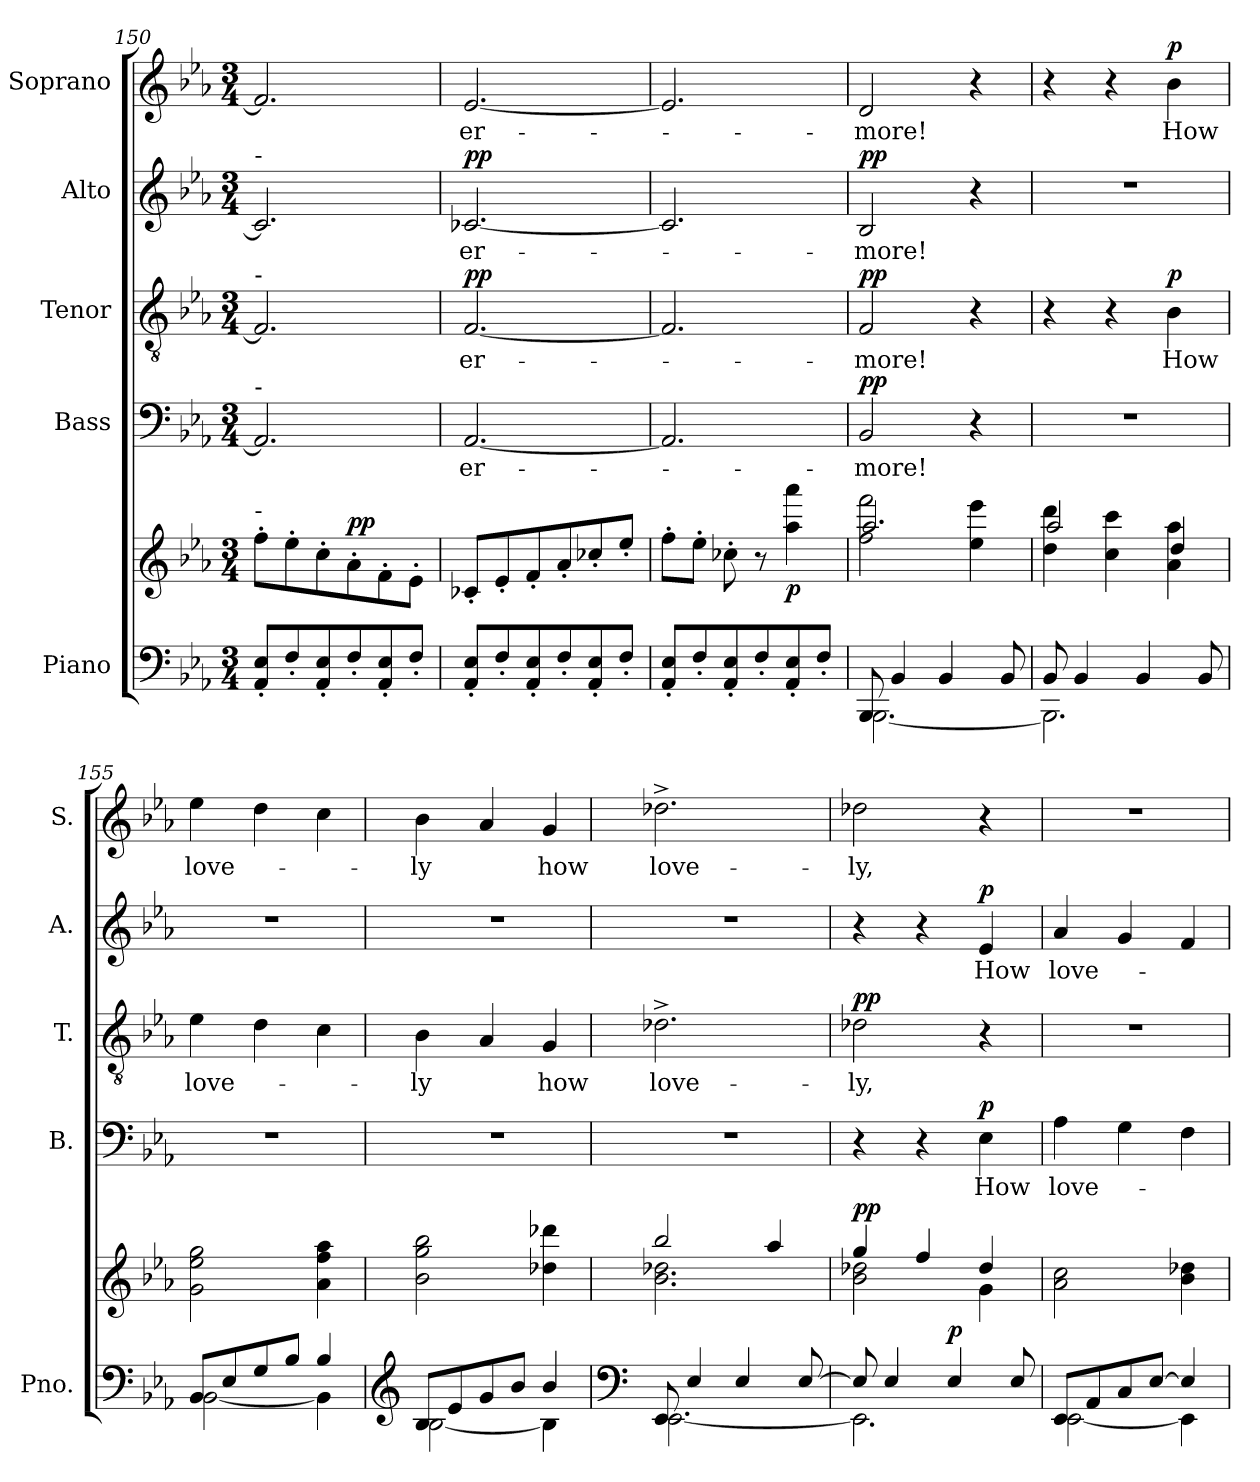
**kern	**kern	**dynam	**kern	**text	**dynam	**kern	**text	**dynam	**kern	**text	**dynam	**kern	**text	**dynam
*part5	*part5	*part5	*part4	*part4	*part4	*part3	*part3	*part3	*part2	*part2	*part2	*part1	*part1	*part1
*staff6	*staff5	*staff5/6	*staff4	*staff4	*staff4	*staff3	*staff3	*staff3	*staff2	*staff2	*staff2	*staff1	*staff1	*staff1
*I"Piano	*	*	*I"Bass	*	*	*I"Tenor	*	*	*I"Alto	*	*	*I"Soprano	*	*
*I'Pno.	*	*	*I'B.	*	*	*I'T.	*	*	*I'A.	*	*	*I'S.	*	*
!!LO:LB:g=z
*clefF4	*clefG2	*	*clefF4	*	*	*clefGv2	*	*	*clefG2	*	*	*clefG2	*	*
*k[b-e-a-]	*k[b-e-a-]	*	*k[b-e-a-]	*	*	*k[b-e-a-]	*	*	*k[b-e-a-]	*	*	*k[b-e-a-]	*	*
*M3/4	*M3/4	*	*M3/4	*	*	*M3/4	*	*	*M3/4	*	*	*M3/4	*	*
=150	=150	=150	=150	=150	=150	=150	=150	=150	=150	=150	=150	=150	=150	=150
!	!	!	!	!	!	!	!	!	!LO:TX:a:t=-	!	!	!	!	!
!	!	!	!	!	!	!LO:TX:a:t=-	!	!	!	!	!	!	!	!
!	!	!	!LO:TX:a:t=-	!	!	!	!	!	!	!	!	!	!	!
!	!LO:TX:a:t=-	!	!	!	!	!	!	!	!	!	!	!	!	!
8AA-/' 8E-/'L	8ff'\L	.	2.AA-/]	.	.	2.F/]	.	.	2.c/]	.	.	2.f/]	.	.
8F'/	8ee-'\	.	.	.	.	.	.	.	.	.	.	.	.	.
8AA-/' 8E-/'	8cc'\	.	.	.	.	.	.	.	.	.	.	.	.	.
!	!	!LO:DY:a	!	!	!	!	!	!	!	!	!	!	!	!
8F'/	8a-'\	pp	.	.	.	.	.	.	.	.	.	.	.	.
8AA-/' 8E-/'	8f'\	.	.	.	.	.	.	.	.	.	.	.	.	.
8F'/J	8e-'\J	.	.	.	.	.	.	.	.	.	.	.	.	.
=151	=151	=151	=151	=151	=151	=151	=151	=151	=151	=151	=151	=151	=151	=151
!	!	!	!	!LO:LY:b	!	!	!LO:LY:b	!LO:DY:a	!	!LO:LY:b	!LO:DY:a	!	!LO:LY:b	!
8AA-/' 8E-/'L	8c-X'/L	.	[2.AA-/	-er-	.	[2.F/	-er-	pp	[2.c-X/	-er-	pp	[2.e-/	-er-	.
8F'/	8e-'/	.	.	.	.	.	.	.	.	.	.	.	.	.
8AA-/' 8E-/'	8f'/	.	.	.	.	.	.	.	.	.	.	.	.	.
8F'/	8a-'/	.	.	.	.	.	.	.	.	.	.	.	.	.
8AA-/' 8E-/'	8cc-X'/	.	.	.	.	.	.	.	.	.	.	.	.	.
8F'/J	8ee-'/J	.	.	.	.	.	.	.	.	.	.	.	.	.
=152	=152	=152	=152	=152	=152	=152	=152	=152	=152	=152	=152	=152	=152	=152
8AA-/' 8E-/'L	8ff'\L	.	2.AA-/]	.	.	2.F/]	.	.	2.c-/]	.	.	2.e-/]	.	.
8F'/	8ee-'\J	.	.	.	.	.	.	.	.	.	.	.	.	.
8AA-/' 8E-/'	8cc-X'\	.	.	.	.	.	.	.	.	.	.	.	.	.
8F'/	8r	.	.	.	.	.	.	.	.	.	.	.	.	.
!	!	!LO:DY:b	!	!	!	!	!	!	!	!	!	!	!	!
8AA-/' 8E-/'	4aa-\ 4aaa-\	p	.	.	.	.	.	.	.	.	.	.	.	.
8F'/J	.	.	.	.	.	.	.	.	.	.	.	.	.	.
=153	=153	=153	=153	=153	=153	=153	=153	=153	=153	=153	=153	=153	=153	=153
*^	*^	*	*	*	*	*	*	*	*	*	*	*	*	*
!	!	!	!	!	!	!LO:LY:b	!LO:DY:a	!	!LO:LY:b	!LO:DY:a	!	!LO:LY:b	!LO:DY:a	!	!LO:LY:b	!
8BBB-/	[2.BBB-\	2ff\ 2fff\	2.aa-/	.	2BB-/	-more!	pp	2F/	-more!	pp	2B-/	-more!	pp	2d/	-more!	.
4BB-/	.	.	.	.	.	.	.	.	.	.	.	.	.	.	.	.
4BB-/	.	.	.	.	.	.	.	.	.	.	.	.	.	.	.	.
.	.	4ee-\ 4eee-\	.	.	4r	.	.	4r	.	.	4r	.	.	4r	.	.
8BB-/	.	.	.	.	.	.	.	.	.	.	.	.	.	.	.	.
=154	=154	=154	=154	=154	=154	=154	=154	=154	=154	=154	=154	=154	=154	=154	=154	=154
8BB-/	2.BBB-\]	4dd\ 4ddd\	2aa-/	.	2.r	.	.	4r	.	.	2.r	.	.	4r	.	.
4BB-/	.	.	.	.	.	.	.	.	.	.	.	.	.	.	.	.
.	.	4cc\ 4ccc\	.	.	.	.	.	4r	.	.	.	.	.	4r	.	.
4BB-/	.	.	.	.	.	.	.	.	.	.	.	.	.	.	.	.
!	!	!	!	!	!	!	!	!	!LO:LY:b	!LO:DY:a	!	!	!	!	!LO:LY:b	!LO:DY:a
.	.	4a-\ 4aa-\	4dd/	.	.	.	.	4B-\	How	p	.	.	.	4b-\	How	p
8BB-/	.	.	.	.	.	.	.	.	.	.	.	.	.	.	.	.
*	*	*v	*v	*	*	*	*	*	*	*	*	*	*	*	*	*
=155	=155	=155	=155	=155	=155	=155	=155	=155	=155	=155	=155	=155	=155	=155	=155
!	!	!	!	!	!	!	!	!LO:LY:b	!	!	!	!	!	!LO:LY:b	!
8BB-/L	[2BB-\	2g\ 2ee-\ 2gg\	.	2.r	.	.	4e-\	love-	.	2.r	.	.	4ee-\	love-	.
8E-/	.	.	.	.	.	.	.	.	.	.	.	.	.	.	.
8G/	.	.	.	.	.	.	4d\	.	.	.	.	.	4dd\	.	.
8B-/J	.	.	.	.	.	.	.	.	.	.	.	.	.	.	.
4B-/	4BB-\]	4a-\ 4ff\ 4aa-\	.	.	.	.	4c\	.	.	.	.	.	4cc\	.	.
=156	=156	=156	=156	=156	=156	=156	=156	=156	=156	=156	=156	=156	=156	=156	=156
*clefG2	*	*	*	*	*	*	*	*	*	*	*	*	*	*	*
!	!	!	!	!	!	!	!	!LO:LY:b	!	!	!	!	!	!LO:LY:b	!
8B-/L	[2B-\	2b-\ 2gg\ 2bb-\	.	2.r	.	.	4B-\	-ly	.	2.r	.	.	4b-\	-ly	.
8e-/	.	.	.	.	.	.	.	.	.	.	.	.	.	.	.
8g/	.	.	.	.	.	.	4A-/	.	.	.	.	.	4a-/	.	.
8b-/J	.	.	.	.	.	.	.	.	.	.	.	.	.	.	.
!	!	!	!	!	!	!	!	!LO:LY:b	!	!	!	!	!	!LO:LY:b	!
4b-/	4B-\]	4dd-X\ 4ddd-X\	.	.	.	.	4G/	how	.	.	.	.	4g/	how	.
!!LO:PB:g=z
=157	=157	=157	=157	=157	=157	=157	=157	=157	=157	=157	=157	=157	=157	=157	=157
*clefF4	*	*	*	*	*	*	*	*	*	*	*	*	*	*	*
*	*	*^	*	*	*	*	*	*	*	*	*	*	*	*	*
!	!	!	!	!	!	!	!	!	!LO:LY:b	!	!	!	!	!	!LO:LY:b	!
8EE-/	[2.EE-\	2bb-/	2.b-\ 2.dd-X\	.	2.r	.	.	2.d-X^\	love-	.	2.r	.	.	2.dd-X^\	love-	.
4E-/	.	.	.	.	.	.	.	.	.	.	.	.	.	.	.	.
4E-/	.	.	.	.	.	.	.	.	.	.	.	.	.	.	.	.
.	.	4aa-/	.	.	.	.	.	.	.	.	.	.	.	.	.	.
[8E-/	.	.	.	.	.	.	.	.	.	.	.	.	.	.	.	.
=158	=158	=158	=158	=158	=158	=158	=158	=158	=158	=158	=158	=158	=158	=158	=158	=158
!	!	!	!	!LO:DY:a	!	!	!	!	!LO:LY:b	!LO:DY:a	!	!	!	!	!LO:LY:b	!
8E-/]	2.EE-\]	4gg/	2b-\ 2dd-X\	pp	4r	.	.	2d-X\	-ly,	pp	4r	.	.	2dd-X\	-ly,	.
4E-/	.	.	.	.	.	.	.	.	.	.	.	.	.	.	.	.
.	.	4ff/	.	.	4r	.	.	.	.	.	4r	.	.	.	.	.
!	!	!	!	!LO:DY:a=2	!	!	!	!	!	!	!	!	!	!	!	!
4E-/	.	.	.	p	.	.	.	.	.	.	.	.	.	.	.	.
!	!	!	!	!	!	!LO:LY:b	!LO:DY:a	!	!	!	!	!LO:LY:b	!LO:DY:a	!	!	!
.	.	4dd-/	4g\	.	4E-\	How	p	4r	.	.	4e-/	How	p	4r	.	.
8E-/	.	.	.	.	.	.	.	.	.	.	.	.	.	.	.	.
*	*	*v	*v	*	*	*	*	*	*	*	*	*	*	*	*	*
=159	=159	=159	=159	=159	=159	=159	=159	=159	=159	=159	=159	=159	=159	=159	=159
!	!	!	!	!	!LO:LY:b	!	!	!	!	!	!LO:LY:b	!	!	!	!
8EE-/L	[2EE-\	2a-\ 2cc\	.	4A-\	love-	.	2.r	.	.	4a-/	love-	.	2.r	.	.
8AA-/	.	.	.	.	.	.	.	.	.	.	.	.	.	.	.
8C/	.	.	.	4G\	.	.	.	.	.	4g/	.	.	.	.	.
[8E-/J	.	.	.	.	.	.	.	.	.	.	.	.	.	.	.
4E-/]	4EE-\]	4b-\ 4dd-X\	.	4F\	.	.	.	.	.	4f/	.	.	.	.	.
*v	*v	*	*	*	*	*	*	*	*	*	*	*	*	*	*
=	=	=	=	=	=	=	=	=	=	=	=	=	=	=
*-	*-	*-	*-	*-	*-	*-	*-	*-	*-	*-	*-	*-	*-	*-
